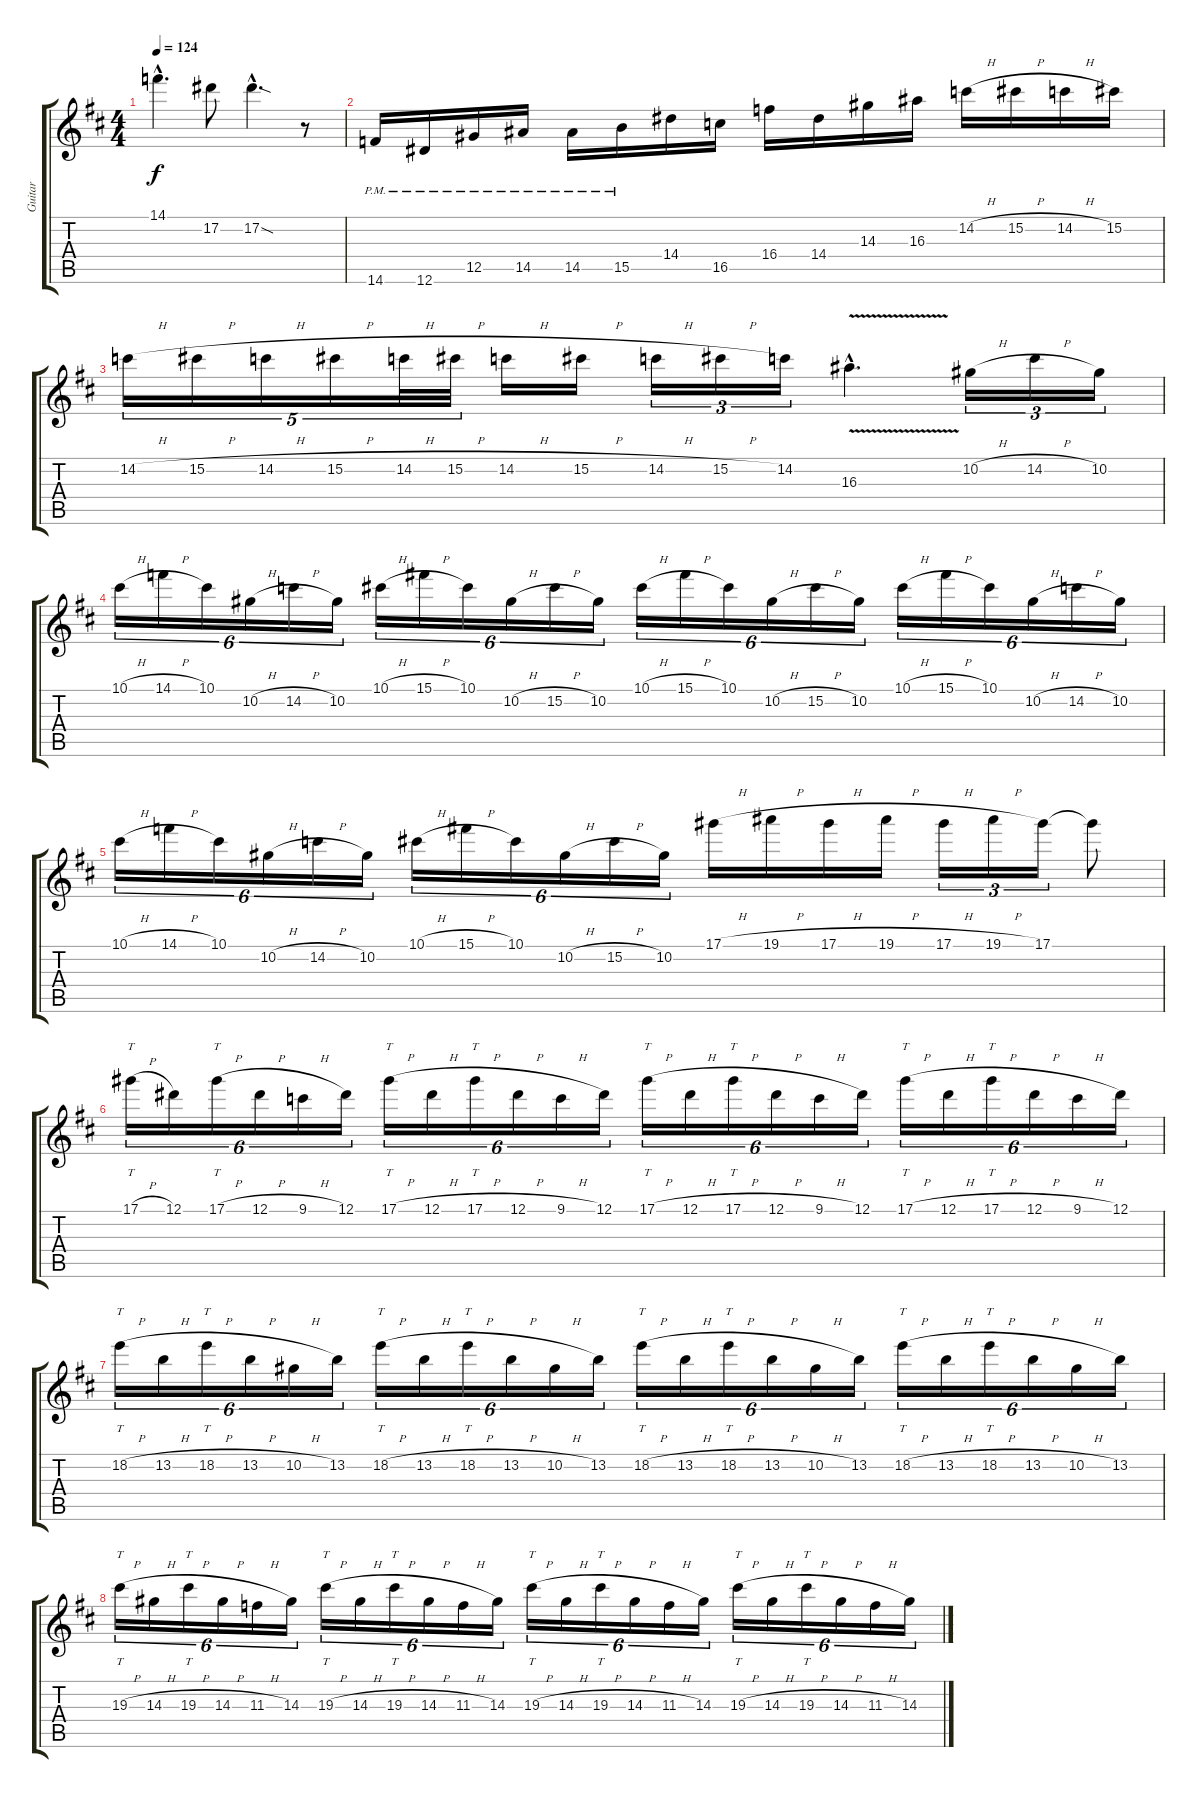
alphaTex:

\track ("Guitar" "Guitar") {instrument distortionguitar}
\staff {score tabs}
\tuning (Eb4 Bb3 Gb3 Db3 Ab2 Eb2) {hide}
\ts (4 4)
\tempo 124
\clef g2
\ks d
14.1{hac}.4{d dy f} 17.2.8 17.2{sod hac}.4{d} r.8 |
14.6{pm}.16 12.6{pm}.16 12.5{pm}.16 14.5{pm}.16 14.5{pm}.16 15.5{pm}.16 14.4.16 16.5.16 16.4.16 14.4.16 14.3.16 16.3.16 14.2{h}.16 15.2{h}.16 14.2{h}.16 15.2.16 |
14.2{h}.16{tu (5 4)} 15.2{h}.16{tu (5 4)} 14.2{h}.16{tu (5 4)} 15.2{h}.16{tu (5 4)} 14.2{h}.32{tu (5 4)} 15.2{h}.32{tu (5 4)} 14.2{h}.16 15.2{h}.16 14.2{h}.16{tu (3 2)} 15.2{h}.16{tu (3 2)} 14.2.16{tu (3 2)} 16.3{v hac}.4{d} 10.2{h}.16{tu (3 2)} 14.2{h}.16{tu (3 2)} 10.2.16{tu (3 2)} |
10.1{h}.16{tu (6 4)} 14.1{h}.16{tu (6 4)} 10.1.16{tu (6 4)} 10.2{h}.16{tu (6 4)} 14.2{h}.16{tu (6 4)} 10.2.16{tu (6 4)} 10.1{h}.16{tu (6 4)} 15.1{h}.16{tu (6 4)} 10.1.16{tu (6 4)} 10.2{h}.16{tu (6 4)} 15.2{h}.16{tu (6 4)} 10.2.16{tu (6 4)} 10.1{h}.16{tu (6 4)} 15.1{h}.16{tu (6 4)} 10.1.16{tu (6 4)} 10.2{h}.16{tu (6 4)} 15.2{h}.16{tu (6 4)} 10.2.16{tu (6 4)} 10.1{h}.16{tu (6 4)} 15.1{h}.16{tu (6 4)} 10.1.16{tu (6 4)} 10.2{h}.16{tu (6 4)} 14.2{h}.16{tu (6 4)} 10.2.16{tu (6 4)} |
10.1{h}.16{tu (6 4)} 14.1{h}.16{tu (6 4)} 10.1.16{tu (6 4)} 10.2{h}.16{tu (6 4)} 14.2{h}.16{tu (6 4)} 10.2.16{tu (6 4)} 10.1{h}.16{tu (6 4)} 15.1{h}.16{tu (6 4)} 10.1.16{tu (6 4)} 10.2{h}.16{tu (6 4)} 15.2{h}.16{tu (6 4)} 10.2.16{tu (6 4)} 17.1{h}.16 19.1{h}.16 17.1{h}.16 19.1{h}.16 17.1{h}.16{tu (3 2)} 19.1{h}.16{tu (3 2)} 17.1.16{tu (3 2)} 17.1{t}.8 |
17.1{h}.16{tt tu (6 4)} 12.1.16{tu (6 4)} 17.1{h}.16{tt tu (6 4)} 12.1{h}.16{tu (6 4)} 9.1{h}.16{tu (6 4)} 12.1.16{tu (6 4)} 17.1{h}.16{tt tu (6 4)} 12.1{h}.16{tu (6 4)} 17.1{h}.16{tt tu (6 4)} 12.1{h}.16{tu (6 4)} 9.1{h}.16{tu (6 4)} 12.1.16{tu (6 4)} 17.1{h}.16{tt tu (6 4)} 12.1{h}.16{tu (6 4)} 17.1{h}.16{tt tu (6 4)} 12.1{h}.16{tu (6 4)} 9.1{h}.16{tu (6 4)} 12.1.16{tu (6 4)} 17.1{h}.16{tt tu (6 4)} 12.1{h}.16{tu (6 4)} 17.1{h}.16{tt tu (6 4)} 12.1{h}.16{tu (6 4)} 9.1{h}.16{tu (6 4)} 12.1.16{tu (6 4)} |
18.2{h}.16{tt tu (6 4)} 13.2{h}.16{tu (6 4)} 18.2{h}.16{tt tu (6 4)} 13.2{h}.16{tu (6 4)} 10.2{h}.16{tu (6 4)} 13.2.16{tu (6 4)} 18.2{h}.16{tt tu (6 4)} 13.2{h}.16{tu (6 4)} 18.2{h}.16{tt tu (6 4)} 13.2{h}.16{tu (6 4)} 10.2{h}.16{tu (6 4)} 13.2.16{tu (6 4)} 18.2{h}.16{tt tu (6 4)} 13.2{h}.16{tu (6 4)} 18.2{h}.16{tt tu (6 4)} 13.2{h}.16{tu (6 4)} 10.2{h}.16{tu (6 4)} 13.2.16{tu (6 4)} 18.2{h}.16{tt tu (6 4)} 13.2{h}.16{tu (6 4)} 18.2{h}.16{tt tu (6 4)} 13.2{h}.16{tu (6 4)} 10.2{h}.16{tu (6 4)} 13.2.16{tu (6 4)} |
19.3{h}.16{tt tu (6 4)} 14.3{h}.16{tu (6 4)} 19.3{h}.16{tt tu (6 4)} 14.3{h}.16{tu (6 4)} 11.3{h}.16{tu (6 4)} 14.3.16{tu (6 4)} 19.3{h}.16{tt tu (6 4)} 14.3{h}.16{tu (6 4)} 19.3{h}.16{tt tu (6 4)} 14.3{h}.16{tu (6 4)} 11.3{h}.16{tu (6 4)} 14.3.16{tu (6 4)} 19.3{h}.16{tt tu (6 4)} 14.3{h}.16{tu (6 4)} 19.3{h}.16{tt tu (6 4)} 14.3{h}.16{tu (6 4)} 11.3{h}.16{tu (6 4)} 14.3.16{tu (6 4)} 19.3{h}.16{tt tu (6 4)} 14.3{h}.16{tu (6 4)} 19.3{h}.16{tt tu (6 4)} 14.3{h}.16{tu (6 4)} 11.3{h}.16{tu (6 4)} 14.3.16{tu (6 4)}
